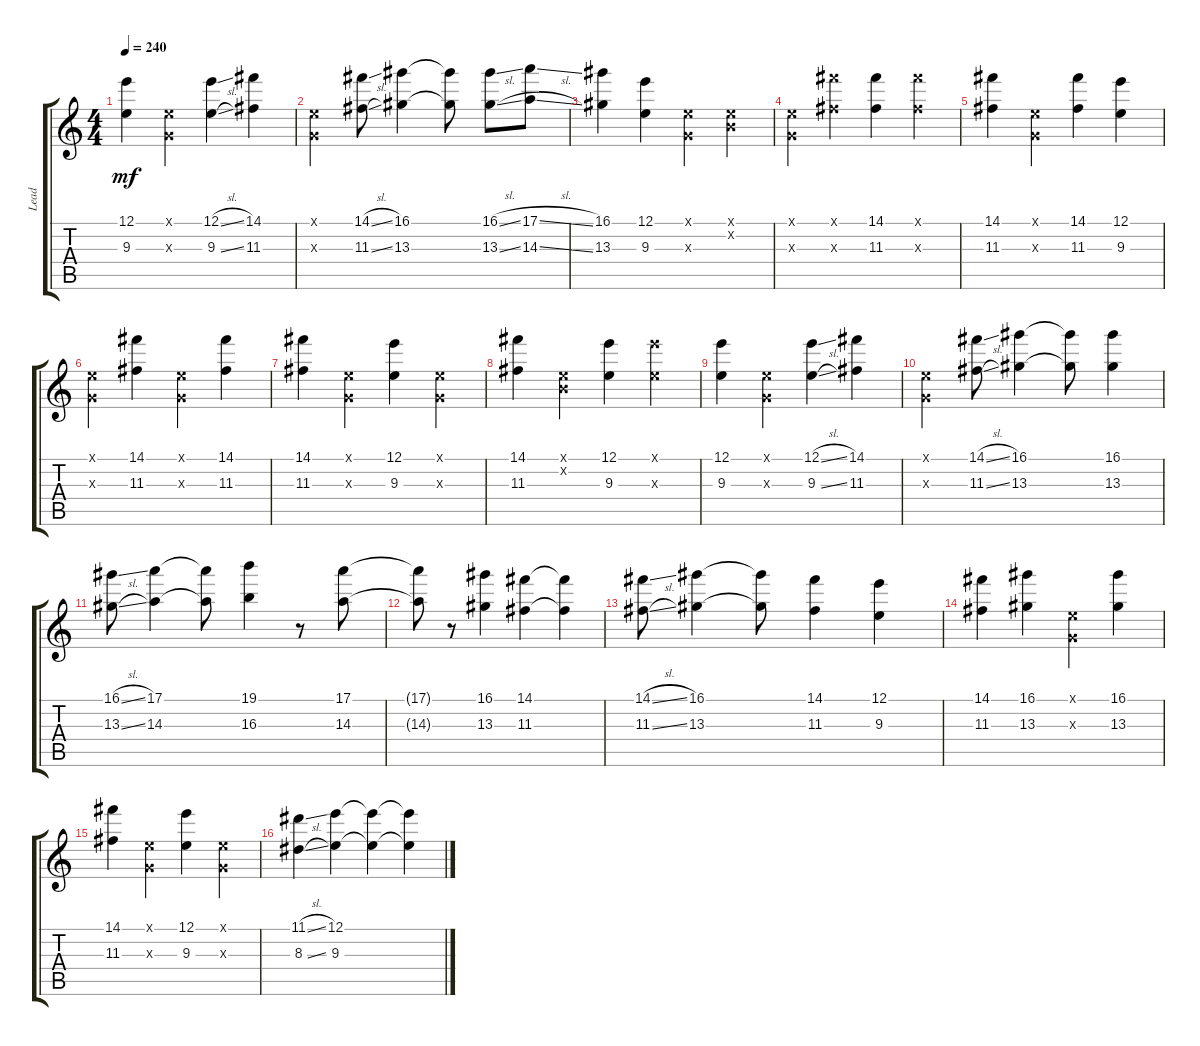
\track ("Lead" "Lead") {instrument acousticguitarsteel}
\staff {score tabs}
\tuning (E4 B3 G3 D3 A2 E2) {hide}
\ts (4 4)
\tempo 240
\clef g2
\ks c
(12.1 9.3).4{dy mf} (0.1{x} 0.3{x}).4 (12.1{sl} 9.3{sl}).4 (14.1 11.3).4 |
(0.1{x} 0.3{x}).4 (14.1{sl} 11.3{sl}).8 (16.1 13.3).4 (16.1{t} 13.3{t}).8 (16.1{sl} 13.3{sl}).8 (17.1{sl} 14.3{sl}).8 |
(16.1 13.3).4 (12.1 9.3).4 (0.1{x} 0.3{x}).4 (0.1{x} 0.2{x}).4 |
(0.1{x} 0.3{x}).4 (14.1{x} 11.3{x}).4 (14.1 11.3).4 (14.1{x} 11.3{x}).4 |
(14.1 11.3).4 (0.1{x} 0.3{x}).4 (14.1 11.3).4 (12.1 9.3).4 |
(0.1{x} 0.3{x}).4 (14.1 11.3).4 (0.1{x} 0.3{x}).4 (14.1 11.3).4 |
(14.1 11.3).4 (0.1{x} 0.3{x}).4 (12.1 9.3).4 (0.1{x} 0.3{x}).4 |
(14.1 11.3).4 (0.1{x} 0.2{x}).4 (12.1 9.3).4 (12.1{x} 9.3{x}).4 |
(12.1 9.3).4 (0.1{x} 0.3{x}).4 (12.1{sl} 9.3{sl}).4 (14.1 11.3).4 |
(0.1{x} 0.3{x}).4 (14.1{sl} 11.3{sl}).8 (16.1 13.3).4 (16.1{t} 13.3{t}).8 (16.1 13.3).4 |
(16.1{sl} 13.3{sl}).8 (17.1 14.3).4 (17.1{t} 14.3{t}).8 (19.1 16.3).4 r.8 (17.1 14.3).8 |
(17.1{t} 14.3{t}).8 r.8 (16.1 13.3).4 (14.1 11.3).4 (14.1{t} 11.3{t}).4 |
(14.1{sl} 11.3{sl}).8 (16.1 13.3).4 (16.1{t} 13.3{t}).8 (14.1 11.3).4 (12.1 9.3).4 |
(14.1 11.3).4 (16.1 13.3).4 (0.1{x} 0.3{x}).4 (16.1 13.3).4 |
(14.1 11.3).4 (0.1{x} 0.3{x}).4 (12.1 9.3).4 (0.1{x} 0.3{x}).4 |
(11.1{sl} 8.3{sl}).4 (12.1 9.3).4 (12.1{t} 9.3{t}).4 (12.1{t} 9.3{t}).4
